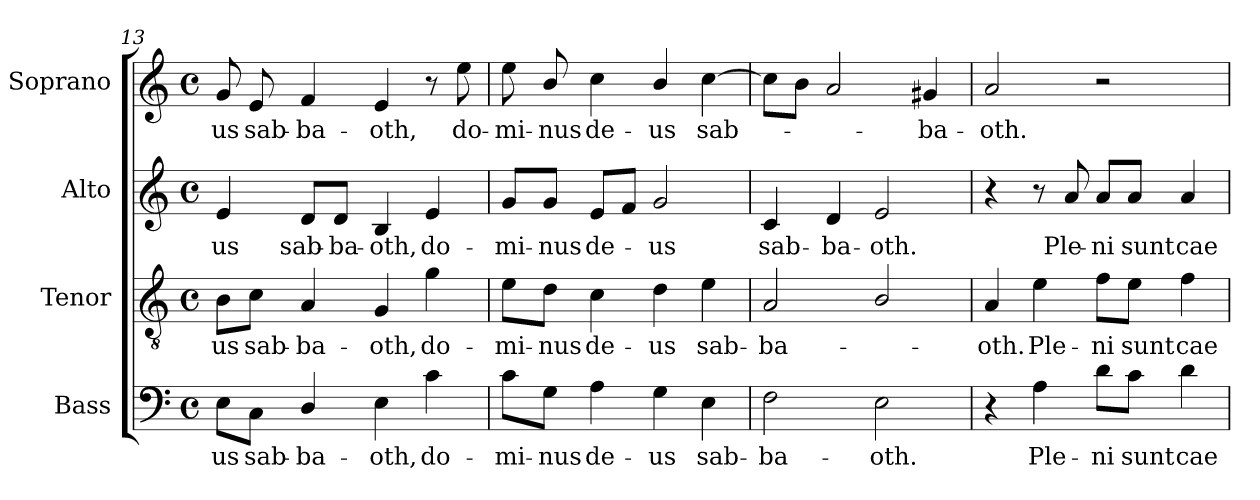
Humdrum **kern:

**kern	**text	**kern	**text	**kern	**text	**kern	**text
*part4	*part4	*part3	*part3	*part2	*part2	*part1	*part1
*staff4	*staff4	*staff3	*staff3	*staff2	*staff2	*staff1	*staff1
*I"Bass	*	*I"Tenor	*	*I"Alto	*	*I"Soprano	*
*I'B.	*	*I'T.	*	*I'A.	*	*I'S.	*
*clefF4	*	*clefGv2	*	*clefG2	*	*clefG2	*
*	*	*ITrd7c12	*	*	*	*	*
*k[]	*	*k[]	*	*k[]	*	*k[]	*
*C:	*	*C:	*	*C:	*	*C:	*
*M4/4	*	*M4/4	*	*M4/4	*	*M4/4	*
*met(c)	*	*met(c)	*	*met(c)	*	*met(c)	*
=13	=13	=13	=13	=13	=13	=13	=13
!	!LO:LY:b:color=#000000	!	!	!	!	!	!
!	!	!	!LO:LY:b:color=#000000	!	!	!	!
!	!	!	!	!	!LO:LY:b:color=#000000	!	!
!	!	!	!	!	!	!	!LO:LY:b:color=#000000
8Ei\L	-us	8BBi\L	-us	4ei/	-us	8gi/	-us
!	!LO:LY:b:color=#000000	!	!	!	!	!	!
!	!	!	!LO:LY:b:color=#000000	!	!	!	!
!	!	!	!	!	!	!	!LO:LY:b:color=#000000
8Ci\J	sab-	8Ci\J	sab-	.	.	8ei/	sab-
!	!LO:LY:b:color=#000000	!	!	!	!	!	!
!	!	!	!LO:LY:b:color=#000000	!	!	!	!
!	!	!	!	!	!LO:LY:b:color=#000000	!	!
!	!	!	!	!	!	!	!LO:LY:b:color=#000000
4Di/	-ba-	4AAi/	-ba-	8di/L	sab-	4fi/	-ba-
!	!	!	!	!	!LO:LY:b:color=#000000	!	!
.	.	.	.	8di/J	-ba-	.	.
!	!LO:LY:b:color=#000000	!	!	!	!	!	!
!	!	!	!LO:LY:b:color=#000000	!	!	!	!
!	!	!	!	!	!LO:LY:b:color=#000000	!	!
!	!	!	!	!	!	!	!LO:LY:b:color=#000000
4Ei\	-oth,	4GGi/	-oth,	4Bi/	-oth,	4ei/	-oth,
!	!LO:LY:b:color=#000000	!	!	!	!	!	!
!	!	!	!LO:LY:b:color=#000000	!	!	!	!
!	!	!	!	!	!LO:LY:b:color=#000000	!	!
4ci\	do-	4Gi\	do-	4ei/	do-	8r	.
!	!	!	!	!	!	!	!LO:LY:b:color=#000000
.	.	.	.	.	.	8eei\	do-
!!LO:PB:g=z
=14	=14	=14	=14	=14	=14	=14	=14
!	!LO:LY:b:color=#000000	!	!	!	!	!	!
!	!	!	!LO:LY:b:color=#000000	!	!	!	!
!	!	!	!	!	!LO:LY:b:color=#000000	!	!
!	!	!	!	!	!	!	!LO:LY:b:color=#000000
8ci\L	-mi-	8Ei\L	-mi-	8gi/L	-mi-	8eei\	-mi-
!	!LO:LY:b:color=#000000	!	!	!	!	!	!
!	!	!	!LO:LY:b:color=#000000	!	!	!	!
!	!	!	!	!	!LO:LY:b:color=#000000	!	!
!	!	!	!	!	!	!	!LO:LY:b:color=#000000
8Gi\J	-nus	8Di\J	-nus	8gi/J	-nus	8bi/	-nus
!	!LO:LY:b:color=#000000	!	!	!	!	!	!
!	!	!	!LO:LY:b:color=#000000	!	!	!	!
!	!	!	!	!	!LO:LY:b:color=#000000	!	!
!	!	!	!	!	!	!	!LO:LY:b:color=#000000
4Ai\	de-	4Ci\	de-	8ei/L	de-	4cci\	de-
.	.	.	.	8fi/J	.	.	.
!	!LO:LY:b:color=#000000	!	!	!	!	!	!
!	!	!	!LO:LY:b:color=#000000	!	!	!	!
!	!	!	!	!	!LO:LY:b:color=#000000	!	!
!	!	!	!	!	!	!	!LO:LY:b:color=#000000
4Gi\	-us	4Di\	-us	2gi/	-us	4bi/	-us
!	!LO:LY:b:color=#000000	!	!	!	!	!	!
!	!	!	!LO:LY:b:color=#000000	!	!	!	!
!	!	!	!	!	!	!	!LO:LY:b:color=#000000
4Ei\	sab-	4Ei\	sab-	.	.	[4cci\	sab-
=15	=15	=15	=15	=15	=15	=15	=15
!	!LO:LY:b:color=#000000	!	!	!	!	!	!
!	!	!	!LO:LY:b:color=#000000	!	!	!	!
!	!	!	!	!	!LO:LY:b:color=#000000	!	!
2Fi\	-ba-	2AAi/	-ba-	4ci/	sab-	8cci\L]	.
.	.	.	.	.	.	8bi\J	.
!	!	!	!	!	!LO:LY:b:color=#000000	!	!
.	.	.	.	4di/	-ba-	2ai/	.
!	!LO:LY:b:color=#000000	!	!	!	!	!	!
!	!	!	!	!	!LO:LY:b:color=#000000	!	!
2Ei\	-oth.	2BBi/	.	2ei/	-oth.	.	.
!	!	!	!	!	!	!	!LO:LY:b:color=#000000
.	.	.	.	.	.	4g#Xi/	-ba-
=16	=16	=16	=16	=16	=16	=16	=16
!	!	!	!LO:LY:b:color=#000000	!	!	!	!
!	!	!	!	!	!	!	!LO:LY:b:color=#000000
4r	.	4AAi/	-oth.	4r	.	2ai/	-oth.
!	!LO:LY:b:color=#000000	!	!	!	!	!	!
!	!	!	!LO:LY:b:color=#000000	!	!	!	!
4Ai\	Ple-	4Ei\	Ple-	8r	.	.	.
!	!	!	!	!	!LO:LY:b:color=#000000	!	!
.	.	.	.	8ai/	Ple-	.	.
!	!LO:LY:b:color=#000000	!	!	!	!	!	!
!	!	!	!LO:LY:b:color=#000000	!	!	!	!
!	!	!	!	!	!LO:LY:b:color=#000000	!	!
8di\L	-ni	8Fi\L	-ni	8ai/L	-ni	2r	.
!	!LO:LY:b:color=#000000	!	!	!	!	!	!
!	!	!	!LO:LY:b:color=#000000	!	!	!	!
!	!	!	!	!	!LO:LY:b:color=#000000	!	!
8ci\J	sunt	8Ei\J	sunt	8ai/J	sunt	.	.
!	!LO:LY:b:color=#000000	!	!	!	!	!	!
!	!	!	!LO:LY:b:color=#000000	!	!	!	!
!	!	!	!	!	!LO:LY:b:color=#000000	!	!
4di\	cae-	4Fi\	cae-	4ai/	cae-	.	.
=	=	=	=	=	=	=	=
*-	*-	*-	*-	*-	*-	*-	*-
